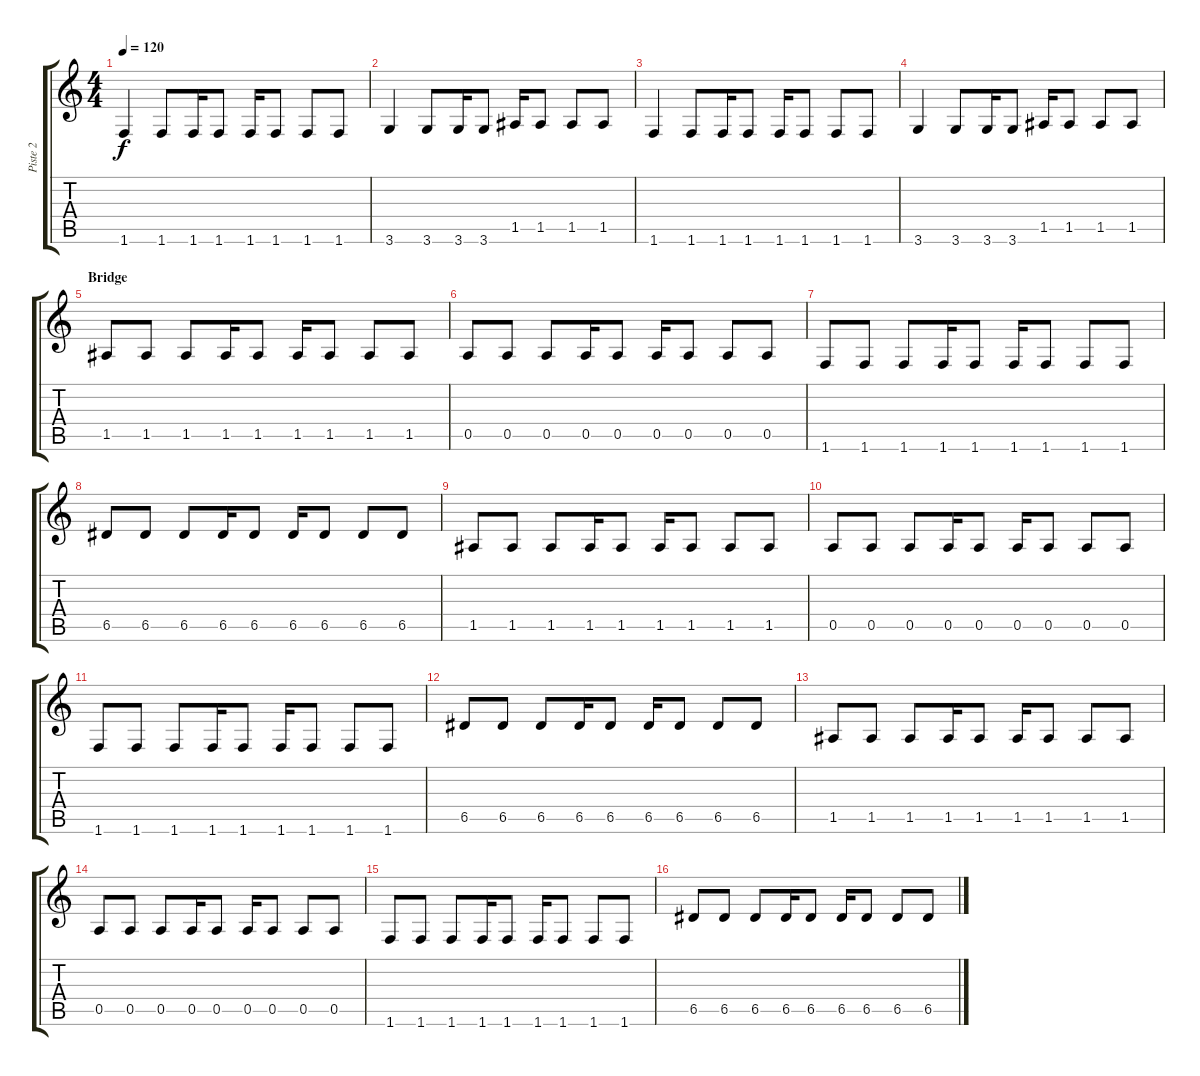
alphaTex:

\track ("Piste 2" "Piste 2") {instrument electricbasspick}
\staff {score tabs}
\tuning (E4 B3 G3 D3 A2 E2) {hide}
\ts (4 4)
\tempo 120
\clef g2
\ks c
1.6.4{dy f} 1.6.8 1.6.16 1.6.8 1.6.16 1.6.8 1.6.8 1.6.8 |
3.6.4 3.6.8 3.6.16 3.6.8 1.5.16 1.5.8 1.5.8 1.5.8 |
1.6.4 1.6.8 1.6.16 1.6.8 1.6.16 1.6.8 1.6.8 1.6.8 |
3.6.4 3.6.8 3.6.16 3.6.8 1.5.16 1.5.8 1.5.8 1.5.8 |
\section ("" "Bridge")
1.5.8 1.5.8 1.5.8 1.5.16 1.5.8 1.5.16 1.5.8 1.5.8 1.5.8 |
0.5.8 0.5.8 0.5.8 0.5.16 0.5.8 0.5.16 0.5.8 0.5.8 0.5.8 |
1.6.8 1.6.8 1.6.8 1.6.16 1.6.8 1.6.16 1.6.8 1.6.8 1.6.8 |
6.5.8 6.5.8 6.5.8 6.5.16 6.5.8 6.5.16 6.5.8 6.5.8 6.5.8 |
1.5.8 1.5.8 1.5.8 1.5.16 1.5.8 1.5.16 1.5.8 1.5.8 1.5.8 |
0.5.8 0.5.8 0.5.8 0.5.16 0.5.8 0.5.16 0.5.8 0.5.8 0.5.8 |
1.6.8 1.6.8 1.6.8 1.6.16 1.6.8 1.6.16 1.6.8 1.6.8 1.6.8 |
6.5.8 6.5.8 6.5.8 6.5.16 6.5.8 6.5.16 6.5.8 6.5.8 6.5.8 |
1.5.8 1.5.8 1.5.8 1.5.16 1.5.8 1.5.16 1.5.8 1.5.8 1.5.8 |
0.5.8 0.5.8 0.5.8 0.5.16 0.5.8 0.5.16 0.5.8 0.5.8 0.5.8 |
1.6.8 1.6.8 1.6.8 1.6.16 1.6.8 1.6.16 1.6.8 1.6.8 1.6.8 |
6.5.8 6.5.8 6.5.8 6.5.16 6.5.8 6.5.16 6.5.8 6.5.8 6.5.8
